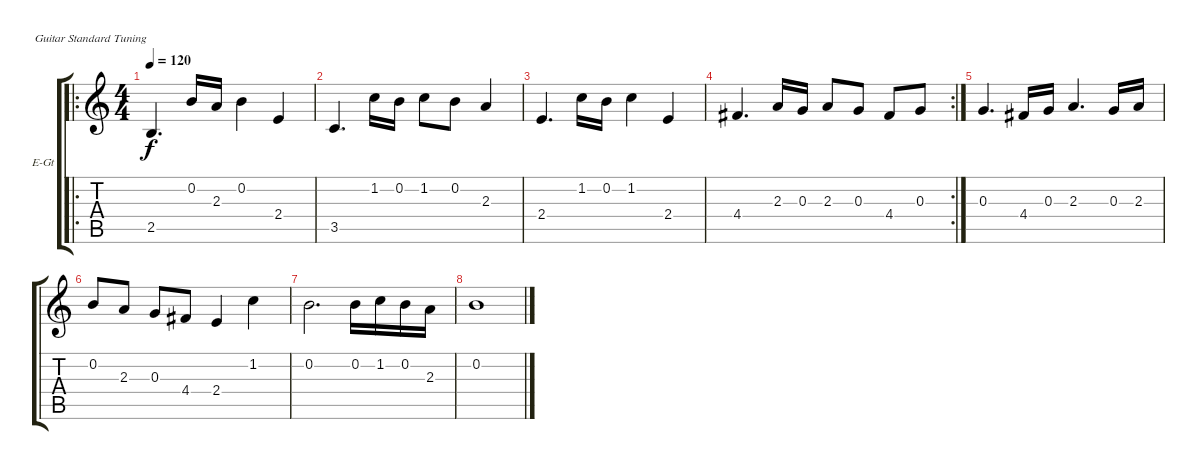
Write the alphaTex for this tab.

\bracketExtendMode groupsimilarinstruments
\firstSystemTrackNameOrientation horizontal
\otherSystemsTrackNameOrientation horizontal
\track ("Lead Guitar" "E-Gt") {instrument distortionguitar}
\staff {score tabs}
\tuning (E4 B3 G3 D3 A2 E2)
\ro
\ts (4 4)
\tempo 120
\clef g2
\ks c
2.5.4{d dy f instrument distortionguitar} 0.2.16 2.3.16 0.2.4 2.4.4 |
3.5.4{d} 1.2.16 0.2.16 1.2.8 0.2.8 2.3.4 |
2.4.4{d} 1.2.16 0.2.16 1.2.4 2.4.4 |
\rc 2
4.4.4{d} 2.3.16 0.3.16 2.3.8 0.3.8 4.4.8 0.3.8 |
0.3.4{d} 4.4.16 0.3.16 2.3.4{d} 0.3.16 2.3.16 |
0.2.8 2.3.8 0.3.8 4.4.8 2.4.4 1.2.4 |
0.2.2{d} 0.2.16 1.2.16 0.2.16 2.3.16 |
0.2.1
